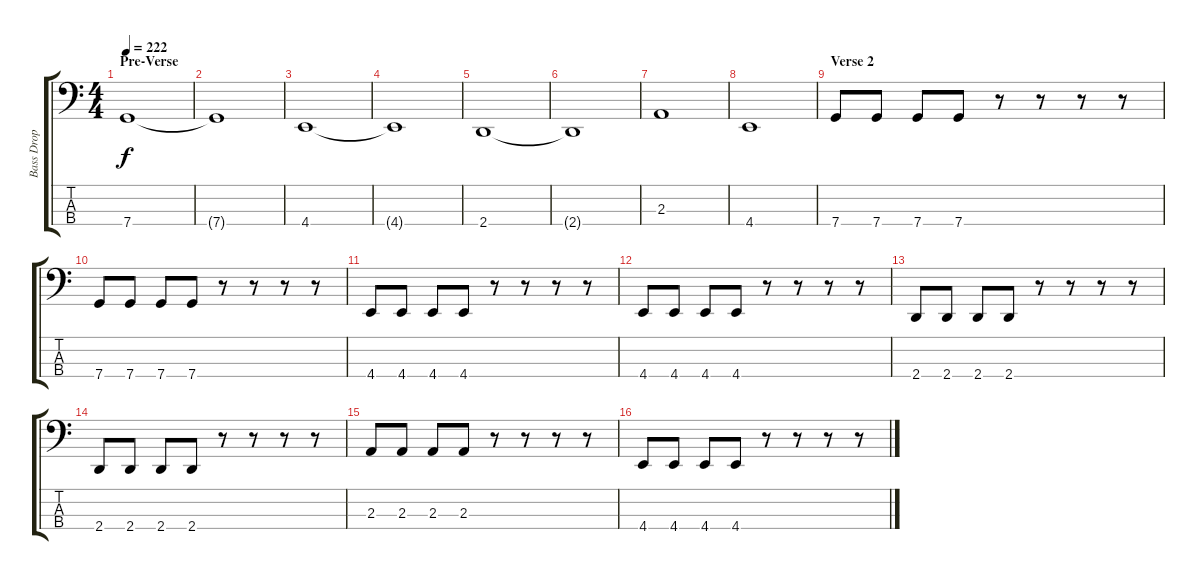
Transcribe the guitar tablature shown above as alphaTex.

\track ("Bass Drop C" "Bass Drop ") {instrument electricbasspick}
\staff {score tabs}
\tuning (F2 C2 G1 C1) {hide}
\ts (4 4)
\section ("" "Pre-Verse")
\tempo 222
\clef f4
\ks c
7.4.1{dy f} |
7.4{t}.1 |
4.4.1 |
4.4{t}.1 |
2.4.1 |
2.4{t}.1 |
2.3.1 |
4.4.1 |
\section ("" "Verse 2")
7.4.8 7.4.8 7.4.8 7.4.8 r.8 r.8 r.8 r.8 |
7.4.8 7.4.8 7.4.8 7.4.8 r.8 r.8 r.8 r.8 |
4.4.8 4.4.8 4.4.8 4.4.8 r.8 r.8 r.8 r.8 |
4.4.8 4.4.8 4.4.8 4.4.8 r.8 r.8 r.8 r.8 |
2.4.8 2.4.8 2.4.8 2.4.8 r.8 r.8 r.8 r.8 |
2.4.8 2.4.8 2.4.8 2.4.8 r.8 r.8 r.8 r.8 |
2.3.8 2.3.8 2.3.8 2.3.8 r.8 r.8 r.8 r.8 |
4.4.8 4.4.8 4.4.8 4.4.8 r.8 r.8 r.8 r.8
